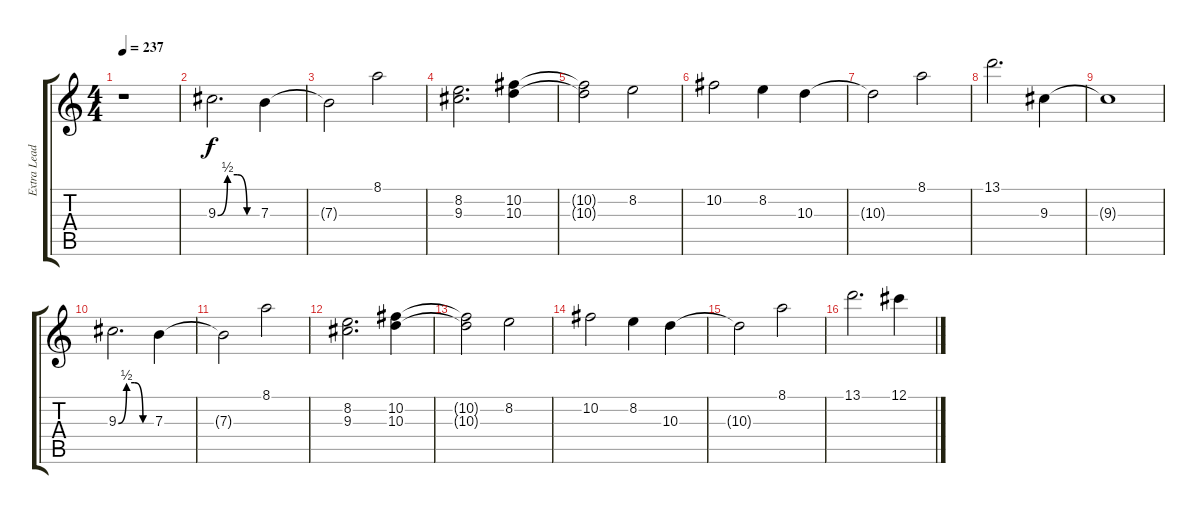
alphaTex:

\track ("Extra Lead" "Extra Lead") {instrument distortionguitar}
\staff {score tabs}
\tuning (Db4 Ab3 E3 B2 Gb2 B1) {hide}
\ts (4 4)
\tempo 237
\clef g2
\ks c
r.1{dy f} |
9.3{be (custom 0 0 15 2 30 2 45 0 60 0)}.2{d} 7.3.4 |
7.3{t}.2 8.1.2 |
(8.2 9.3).2{d} (10.2 10.3).4 |
(10.2{t} 10.3{t}).2 8.2.2 |
10.2.2 8.2.4 10.3.4 |
10.3{t}.2 8.1.2 |
13.1.2{d} 9.3.4 |
9.3{t}.1 |
9.3{be (custom 0 0 15 2 30 2 45 0 60 0)}.2{d} 7.3.4 |
7.3{t}.2 8.1.2 |
(8.2 9.3).2{d} (10.2 10.3).4 |
(10.2{t} 10.3{t}).2 8.2.2 |
10.2.2 8.2.4 10.3.4 |
10.3{t}.2 8.1.2 |
13.1.2{d} 12.1.4
